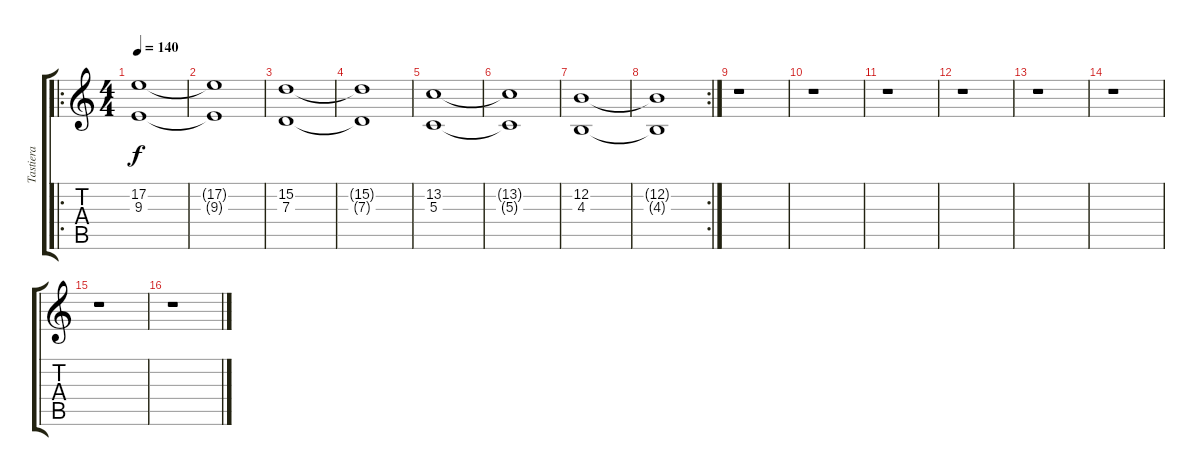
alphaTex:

\track ("Tastiera" "Tastiera") {instrument stringensemble1}
\staff {score tabs}
\tuning (E4 B3 G3 D3 A2 E2) {hide}
\ro
\ts (4 4)
\tempo 140
\clef g2
\ks c
(17.2 9.3).1{dy f} |
(17.2{t} 9.3{t}).1 |
(15.2 7.3).1 |
(15.2{t} 7.3{t}).1 |
(13.2 5.3).1 |
(13.2{t} 5.3{t}).1 |
(12.2 4.3).1 |
\rc 2
(12.2{t} 4.3{t}).1 |
r.1 |
r.1 |
r.1 |
r.1 |
r.1 |
r.1 |
r.1 |
r.1
